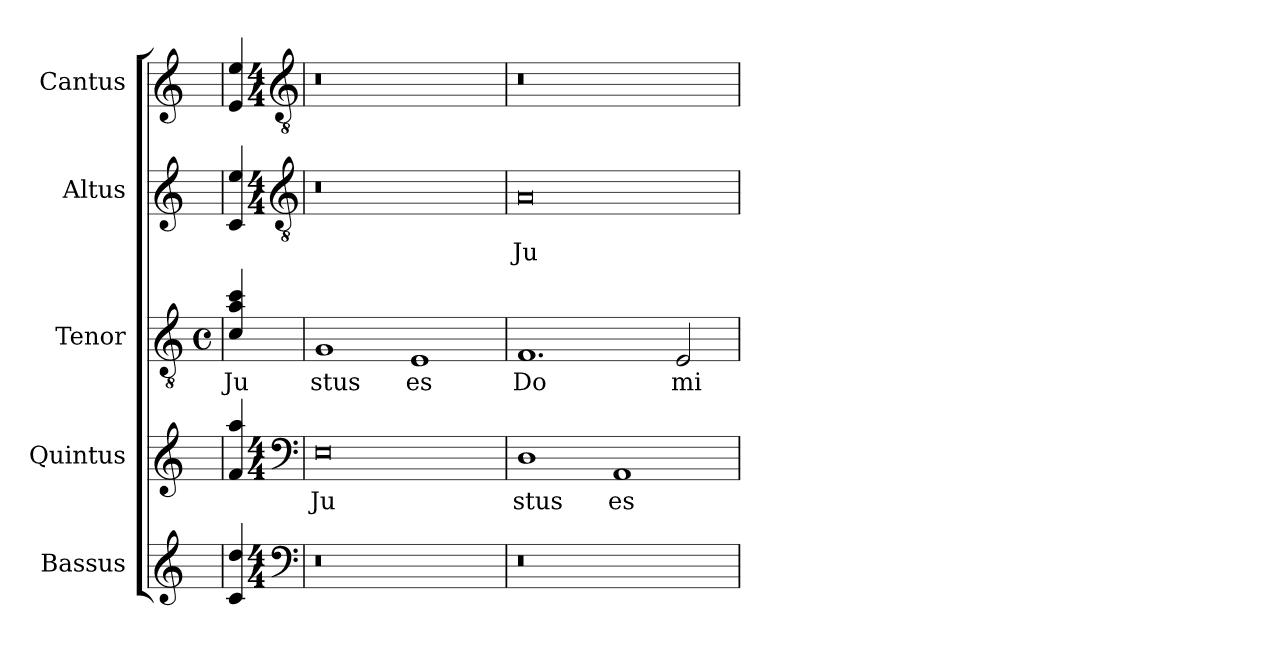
**kern	**kern	**text	**kern	**text	**kern	**text	**kern
*part5	*part4	*part4	*part3	*part3	*part2	*part2	*part1
*staff5	*staff4	*staff4	*staff3	*staff3	*staff2	*staff2	*staff1
*I"Bassus	*I"Quintus	*	*I"Tenor	*	*I"Altus	*	*I"Cantus
!!LO:PB:g=z
*stria5	*stria5	*	*stria5	*	*stria5	*	*stria5
*	*	*	*clefGv2	*	*	*	*
*	*	*	*M4/4	*	*	*	*
*	*	*	*met(c)	*	*	*	*
=1	=1	=1!	=1	=1!	=1	=1!	=1!
!	!	!	!	!LO:LY:b:cj	!	!	!
4dd/ 4c/	4aa/ 4f/	.	4cc/ 4c/ 4a	Ju	4ee/ 4c/	.	4ee/ 4e/
*clefF4	*clefF4	*	*	*	*clefGv2	*	*clefGv2
*M4/4	*M4/4	*	*	*	*M4/4	*	*M4/4
*met(c)	*met(c)	*	*	*	*met(c)	*	*met(c)
=2	=2	=2	=2	=2	=2	=2	=2
!	!	!LO:LY:b:cj	!	!LO:LY:b:cj	!	!	!
0r	0E	Ju	1G	stus	0r	.	0r
!	!	!	!	!LO:LY:b:cj	!	!	!
.	.	.	1E	es	.	.	.
=3	=3	=3	=3	=3	=3	=3	=3
!	!	!LO:LY:b:cj	!	!LO:LY:b:cj	!	!LO:LY:b:cj	!
0r	1D	stus	1.F	Do	0A	Ju-	0r
!	!	!LO:LY:b:cj	!	!	!	!	!
.	1AA	es	.	.	.	.	.
!	!	!	!	!LO:LY:b:cj	!	!	!
.	.	.	2E/	mi	.	.	.
=	=	=	=	=	=	=	=
*-	*-	*-	*-	*-	*-	*-	*-
